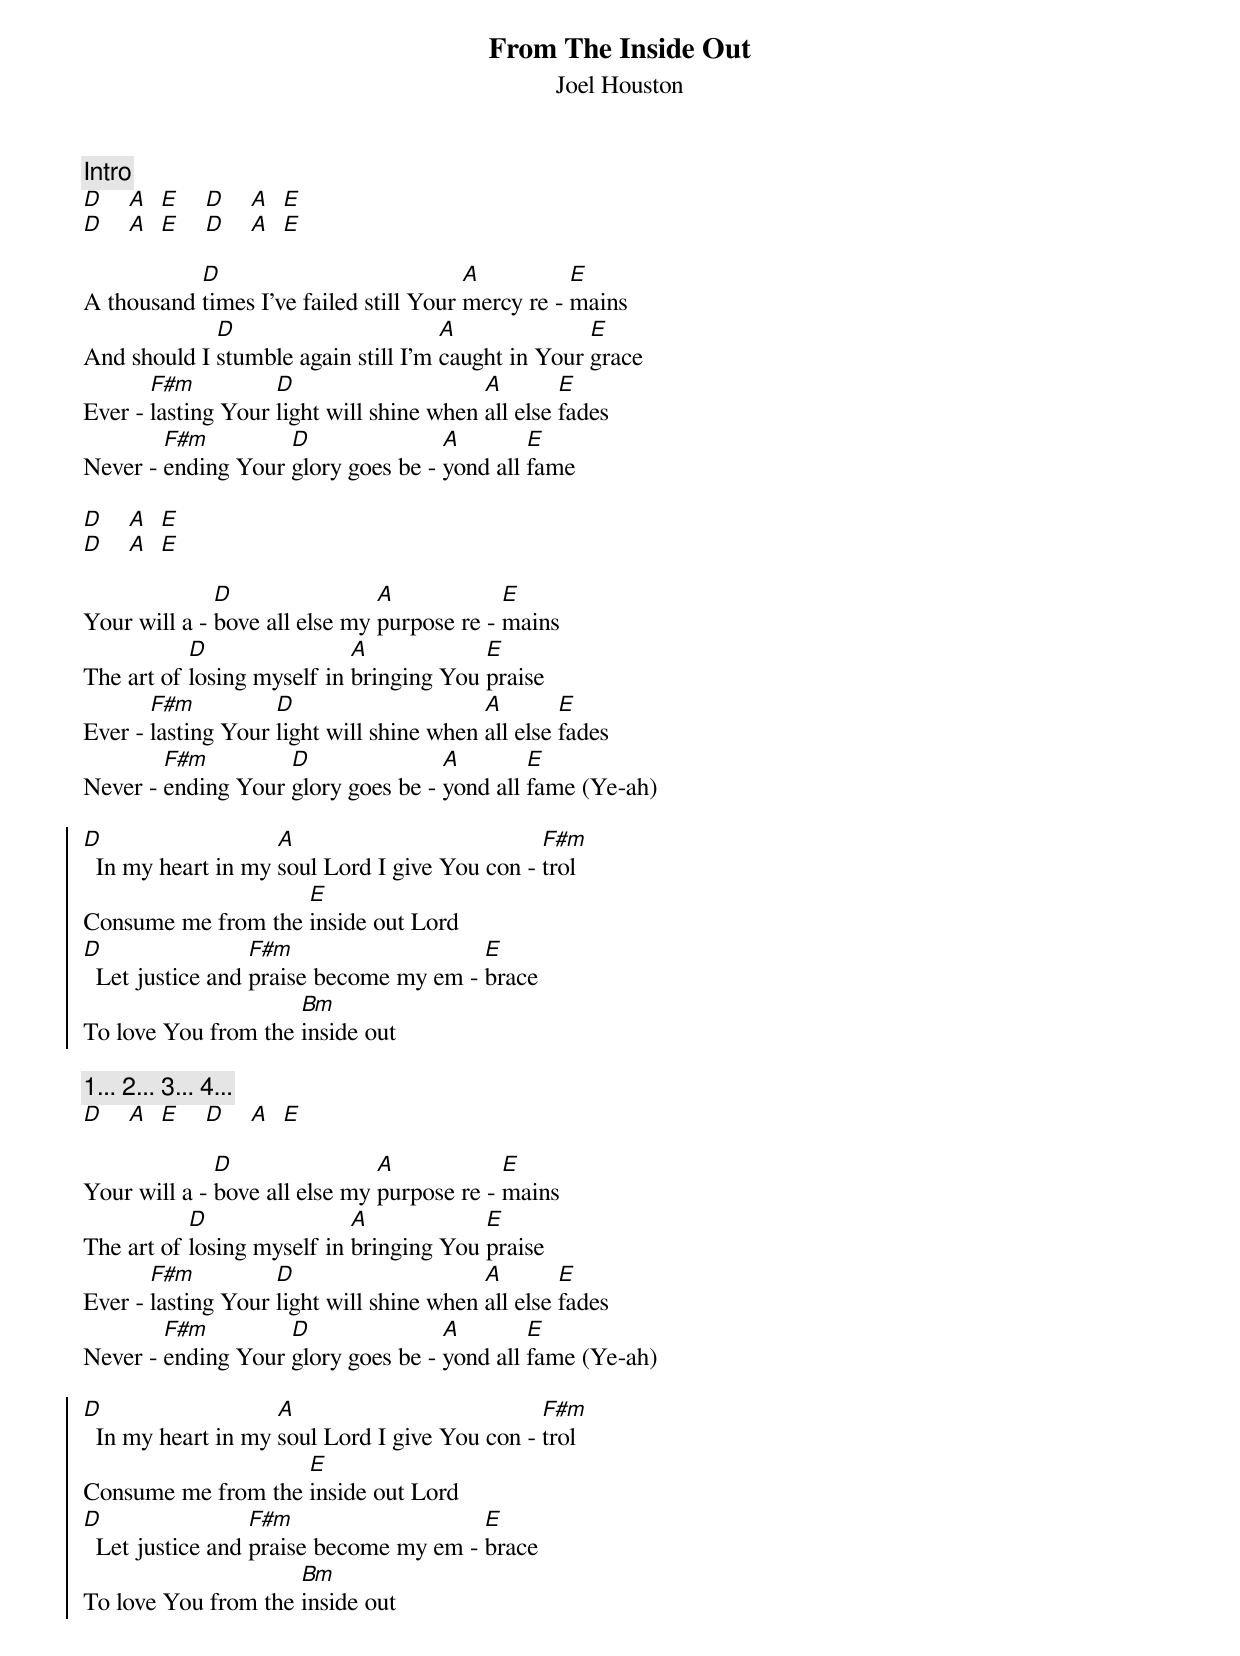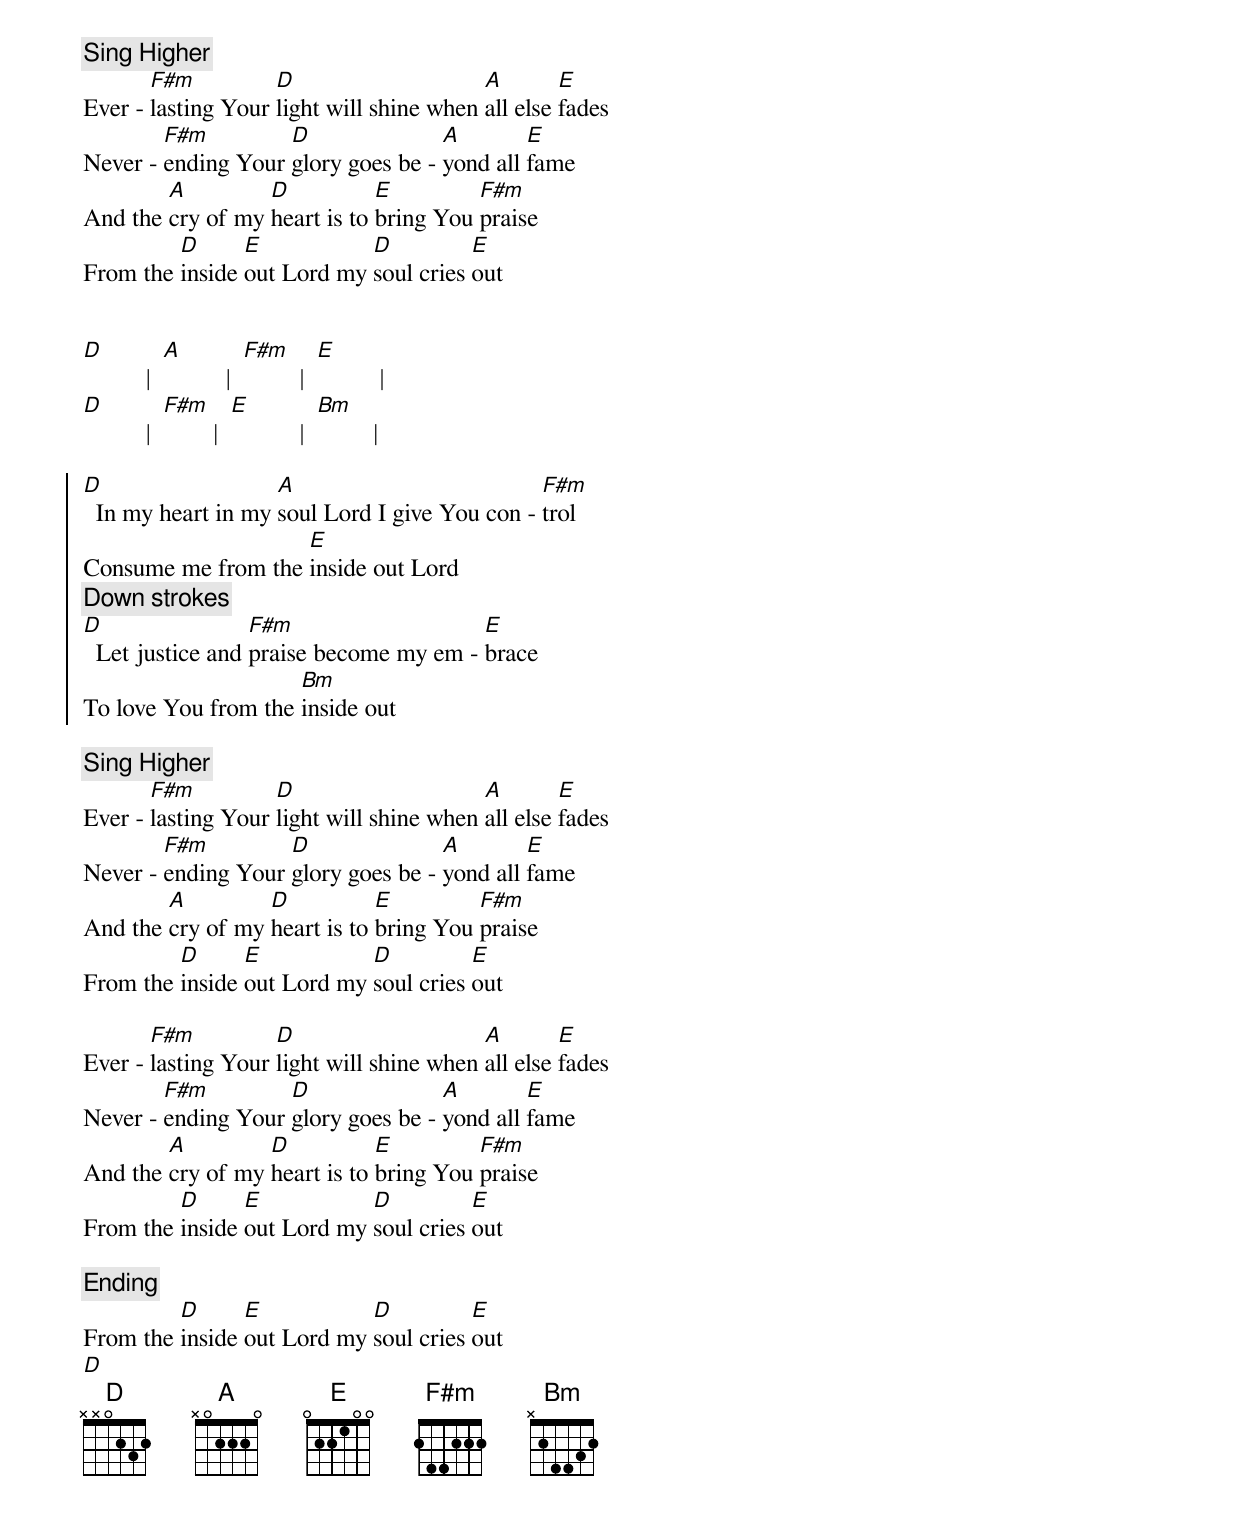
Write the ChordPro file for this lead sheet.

{title:From The Inside Out}
{subtitle:Joel Houston}
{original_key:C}
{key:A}
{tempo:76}
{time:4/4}
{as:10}

{c:Intro}
[D]    [A]  [E]    [D]    [A]  [E]
[D]    [A]  [E]    [D]    [A]  [E]

A thousand [D]times I've failed still Your [A]mercy re - [E]mains
And should I [D]stumble again still I'm [A]caught in Your [E]grace
Ever - [F#m]lasting Your [D]light will shine when [A]all else [E]fades
Never - [F#m]ending Your [D]glory goes be - [A]yond all [E]fame

[D]    [A]  [E]
[D]    [A]  [E]

Your will a - [D]bove all else my [A]purpose re - [E]mains
The art of [D]losing myself in [A]bringing You [E]praise
Ever - [F#m]lasting Your [D]light will shine when [A]all else [E]fades
Never - [F#m]ending Your [D]glory goes be - [A]yond all [E]fame (Ye-ah)

{soc}
[D]  In my heart in my [A]soul Lord I give You con - [F#m]trol
Consume me from the [E]inside out Lord
[D]  Let justice and [F#m]praise become my em - [E]brace
To love You from the [Bm]inside out
{eoc}

{c:1... 2... 3... 4...}
[D]    [A]  [E]    [D]    [A]  [E]

Your will a - [D]bove all else my [A]purpose re - [E]mains
The art of [D]losing myself in [A]bringing You [E]praise
Ever - [F#m]lasting Your [D]light will shine when [A]all else [E]fades
Never - [F#m]ending Your [D]glory goes be - [A]yond all [E]fame (Ye-ah)

{soc}
[D]  In my heart in my [A]soul Lord I give You con - [F#m]trol
Consume me from the [E]inside out Lord
[D]  Let justice and [F#m]praise become my em - [E]brace
To love You from the [Bm]inside out
{eoc}

{c:Sing Higher}
{sob}
Ever - [F#m]lasting Your [D]light will shine when [A]all else [E]fades
Never - [F#m]ending Your [D]glory goes be - [A]yond all [E]fame
And the [A]cry of my [D]heart is to [E]bring You [F#m]praise
From the [D]inside [E]out Lord my [D]soul cries [E]out
{eob}


[D]          |  [A]          |  [F#m]         |  [E]          |
[D]          |  [F#m]        |  [E]           |  [Bm]         |

{soc}
[D]  In my heart in my [A]soul Lord I give You con - [F#m]trol
Consume me from the [E]inside out Lord
{c:Down strokes}
[D]  Let justice and [F#m]praise become my em - [E]brace
To love You from the [Bm]inside out
{eoc}

{c:Sing Higher}
{sob}
Ever - [F#m]lasting Your [D]light will shine when [A]all else [E]fades
Never - [F#m]ending Your [D]glory goes be - [A]yond all [E]fame
And the [A]cry of my [D]heart is to [E]bring You [F#m]praise
From the [D]inside [E]out Lord my [D]soul cries [E]out

Ever - [F#m]lasting Your [D]light will shine when [A]all else [E]fades
Never - [F#m]ending Your [D]glory goes be - [A]yond all [E]fame
And the [A]cry of my [D]heart is to [E]bring You [F#m]praise
From the [D]inside [E]out Lord my [D]soul cries [E]out
{eob}

{c:Ending}
From the [D]inside [E]out Lord my [D]soul cries [E]out
[D]
